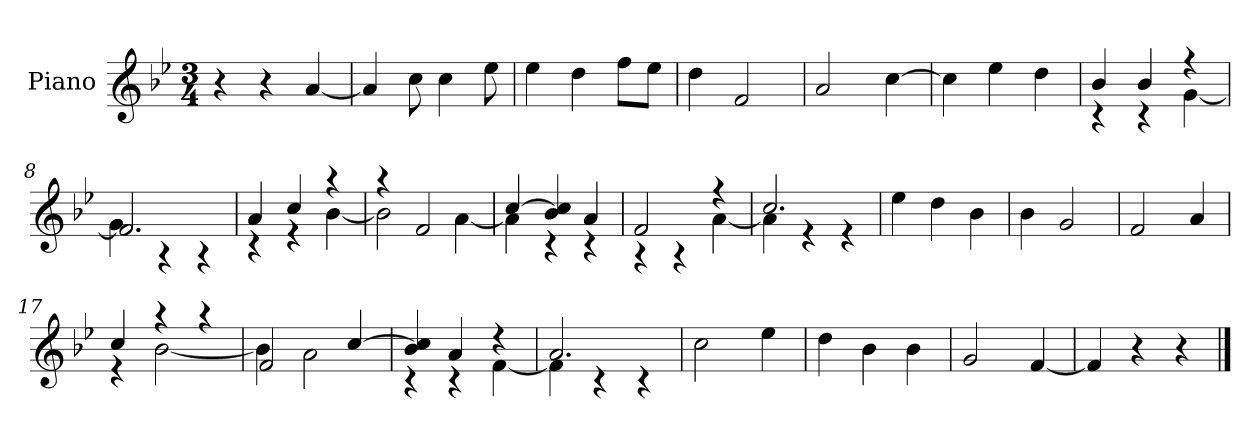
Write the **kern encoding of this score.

**kern
*part1
*staff1
*I"Piano
*I'P-no
*clefG2
*k[b-e-]
*M3/4
*MM175
=1
4r
4r
[4a/
=2
4a/]
8cc\
4cc\
8ee-\
=3
4ee-\
4dd\
8ff\L
8ee-\J
=4
4dd\
2f/
=5
2a/
[4cc\
=6
4cc\]
4ee-\
4dd\
=7
*^
4b-/	4r
4b-/	4r
4r	[4g\
=8	=8
2.f/	4g\]
.	4r
.	4r
=9	=9
4a/	4r
4cc/	4r
4r	[4b-\
=10	=10
4r	2b-\]
2f/	.
.	[4a\
!!LO:LB:g=z	!!
=11	=11
[4cc/	4a\]
4b-/ 4cc/]	4r
4a/	4r
=12	=12
2f/	4r
.	4r
4r	[4a\
=13	=13
2.cc/	4a\]
.	4r
.	4r
*v	*v
=14
4ee-\
4dd\
4b-\
=15
4b-\
2g/
=16
2f/
4a/
=17
*^
4cc/	4r
4r	[2b-\
4r	.
=18	=18
2f/	4b-\]
.	2a\
[4cc/	.
=19	=19
4b-/ 4cc/]	4r
4a/	4r
4r	[4f\
=20	=20
2.a/	4f\]
.	4r
.	4r
*v	*v
=21
2cc\
4ee-\
!!LO:LB:g=z
=22
4dd\
4b-\
4b-\
=23
2g/
[4f/
=24
4f/]
4r
4r
==
*-
